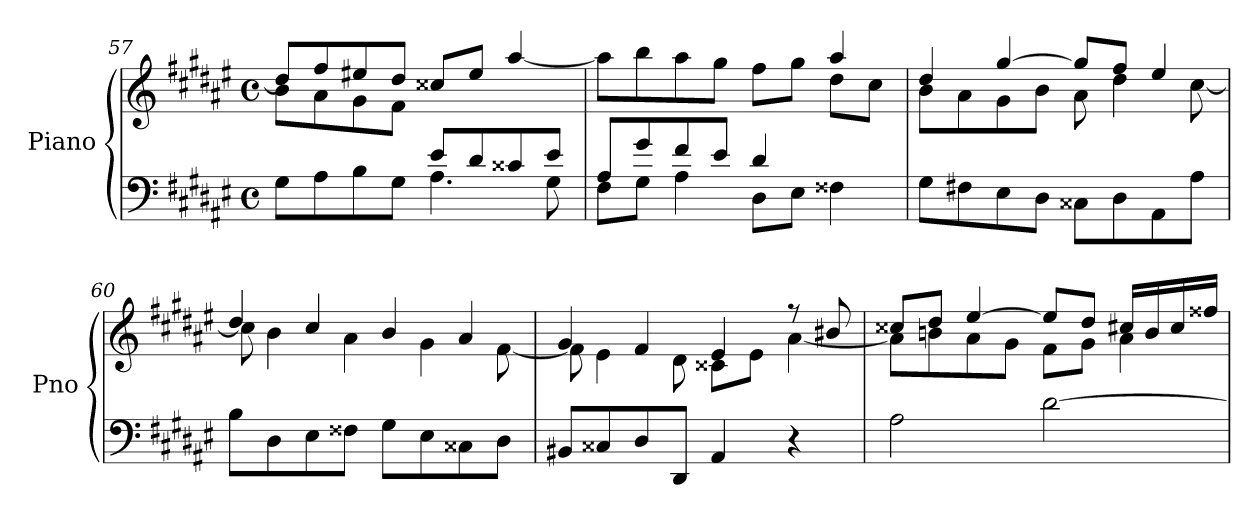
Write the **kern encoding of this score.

**kern	**kern
*part1	*part1
*staff2	*staff1
*I"Piano	*
*I'Pno	*
*clefF4	*clefG2
*k[f#c#g#d#a#e#]	*k[f#c#g#d#a#e#]
*M4/4	*M4/4
*met(c)	*met(c)
=57	=57
*^	*^
*	*^	*	*
2ryy	1ryy	8G#\L	8dd#/L]	8b\L
.	.	8A#\	8ff#/	8a#\
.	.	8B\	8ee#X/	8g#\
.	.	8G#\J	8dd#/J	8f#\J
8e#/L	.	4.A#\	8cc##X/L	2ryy
8d#/	.	.	8ee#/J	.
8c##X/	.	.	[4aa#/	.
8e#/J	.	8G#\	.	.
*	*v	*v	*	*
=58	=58	=58	=58
8A#/L	8F#\L	8aa#\L]	2.ryy
8g#/	8G#\J	8bb\	.
8f#/	4A#\	8aa#\	.
8e#/J	.	8gg#\J	.
4d#/	8D#\L	8ff#\L	.
.	8E#\J	8gg#\J	.
4ryy	4F##X\	4aa#/	8dd#\L
.	.	.	8cc#\J
*v	*v	*	*
=59	=59	=59
8G#\L	4dd#/	8b\L
8F#X\	.	8a#\
8E#\	[4gg#/	8g#\
8D#\J	.	8b\J
8C##X\L	8gg#/L]	8a#\
8D#\	8ff#/J	4dd#\
8AA#\	4ee#/	.
8A#\J	.	[8cc#\
=60	=60	=60
8B\L	4dd#/	8cc#\]
8D#\	.	4b\
8E#\	4cc#/	.
8F##X\J	.	4a#\
8G#\L	4b/	.
8E#\	.	4g#\
8C##X\	4a#/	.
8D#\J	.	[8f#\
=61	=61	=61
8BB#X/L	4g#/	8f#\]
8C##X/	.	4e#\
8D#/	4f#/	.
8DD#/J	.	8d#\
4AA#/	4e#/	8c##X\L
.	.	8e#\J
4r	8r	[4a#\
.	8b#X/	.
=62	=62	=62
2A#\	8cc##X/L	8a#\L]
.	8dd#/J	8bn\
.	[4ee#/	8a#\
.	.	8g#\J
[2d#\	8ee#/L]	8f#\L
.	8dd#/J	8g#\J
.	16cc#X/LL	4a#\
.	16b/	.
.	16cc#/	.
.	16ff##X/JJ	.
*	*v	*v
=	=
*-	*-
